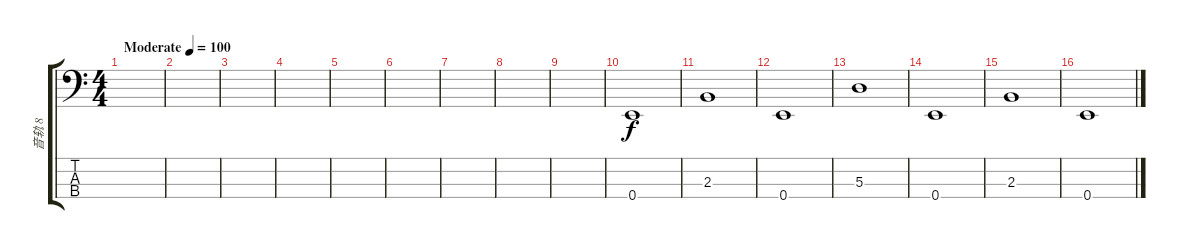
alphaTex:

\track ("音轨 8" "音轨 8") {instrument electricbassfinger}
\staff {score tabs}
\tuning (G2 D2 A1 E1) {hide}
\ts (4 4)
\tempo (100 "Moderate")
\clef f4
\ks c
|
|
|
|
|
|
|
|
|
0.4.1 |
2.3.1{txt ""} |
0.4.1 |
5.3.1 |
0.4.1 |
2.3.1 |
0.4.1
